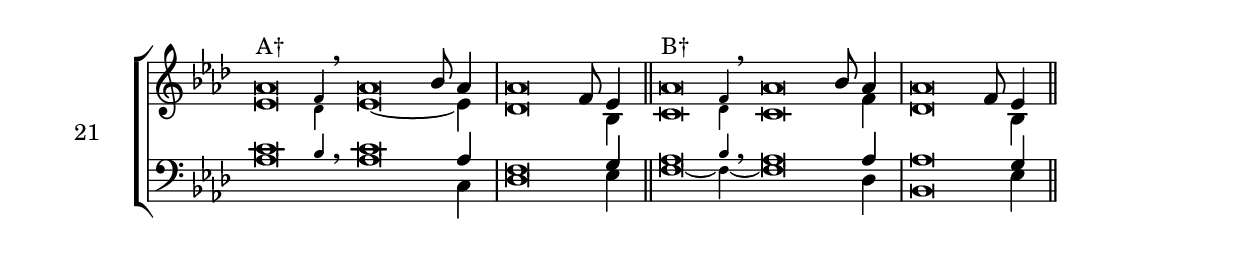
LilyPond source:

\version "2.18.2"
\version "2.18.2"

divisioMinima = {
    \bar ""
    \once \override BreathingSign.stencil = #ly:breathing-sign::divisio-minima
    \once \override BreathingSign.Y-offset = #0
    \breathe
}

dm = {
    \bar ""
    \once \override BreathingSign.stencil = #ly:breathing-sign::divisio-maior
    \once \override BreathingSign.Y-offset = #0
    \breathe
}
divisioMaxima = {
    \bar ""
    \once \override BreathingSign.stencil = #ly:breathing-sign::divisio-maxima
    \once \override BreathingSign.Y-offset = #0
    \breathe
}

fi = { \bar "||" }
ll = { \once \override LyricText.self-alignment-X = #LEFT }
sm = { \set melismaBusyProperties = #'() }
usm = { \unset melismaBusyProperties }

global = {
    \key aes \major
    \cadenzaOn
    \set tieWaitForNote = ##t
    \autoBeamOff
    %\hide Staff.Stem
}

sopranoOneFlex = { \afterGrace aes'\breve^"A†" f'4 \breathe \bar "" aes'\breve bes'8 aes' 4 \bar "|" aes'\breve f'8 ees'4 \bar "||"  }
sopranoOne = { aes'\breve^"A" bes'8 aes' 4 \bar "|" aes'\breve f'8 ees'4 \bar "||" }
sopranoTwoFlex = { \afterGrace aes'\breve^"B†" f'4 \breathe  \bar "" aes'\breve bes'8 aes' 4 \bar "|" aes'\breve f'8 ees'4 \bar "||" }
sopranoTwo = { aes'\breve^"B" bes'8 aes' 4 \bar "|" aes'\breve f'8 ees'4 \bar "||" }

altoOneFlex = { \afterGrace ees'\breve des'4 ees'\breve~ s8 ees'4  des'\breve s8 bes4}
altoOne = { ees'\breve~ s8 ees'4  des'\breve s8 bes4 }
altoTwoFlex = { \afterGrace c'\breve des'4 c'\breve s8 f'4 des'\breve s8 bes4 }
altoTwo = { c'\breve s8 f'4 des'\breve s8 bes4 }

tenorOneFlex = { \afterGrace c'\breve bes4 \breathe c'\breve s8 aes4 \bar "|" f\breve s8 g4 \bar "||"  }
tenorOne = { c'\breve s8 aes4 \bar "|" f\breve s8 g4 \bar "||" }
tenorTwoFlex = { \afterGrace aes\breve bes4 \breathe aes\breve s8 aes4 \bar "|" aes\breve s8 g4 \bar "||" }
tenorTwo = { aes\breve s8 aes4 \bar "|" aes\breve s8 g4 \bar "||" }

bassOneFlex = { aes\breve aes\breve s8 c4 des\breve s8 ees4 }
bassOne = { f\breve s8 c4 des\breve s8 ees4 }
bassTwoFlex = { \afterGrace f\breve~ f4~ f\breve s8 des4 bes,\breve s8 ees4 }
bassTwo = { f\breve s8 des4 bes,\breve s8 ees4 }




sopMusic = {
    \global
    \voiceOne
    \sopranoOneFlex
    \sopranoTwoFlex
}
altoMusic = {
    \global
    \voiceTwo
    \altoOneFlex
    \altoTwoFlex
}
tenorMusic = {
    \global
    \voiceOne
    \tenorOneFlex
    \tenorTwoFlex
}
bassMusic = {
    \global
    \voiceTwo
    \bassOneFlex
    \bassTwoFlex
}

\score {

    \header {
        %piece = \markup { \fontsize #2 \bold "LBI_3a" }
    }
    <<
        \transpose e e {



            \new ChoirStaff \with { instrumentName = #"21" } % LBI_9C
            <<
                \new Staff ="up"
                <<
                    \clef treble
                    \accidentalStyle forget
                    \new Voice = "Soprano" \sopMusic
                    \new Voice = "Alto" \altoMusic
                >>
                \new Staff ="down"
                <<
                    \clef bass
                    \accidentalStyle forget
                    \new Voice = "Tenor" \tenorMusic
                    \new Voice = "Bass" \bassMusic
                >>
            >>
        }
    >>

    \layout 
    { 
        ragged-last = ##t
        \context 
        { 
            \Staff 
            \remove Time_signature_engraver 
        } 

    } 

}
